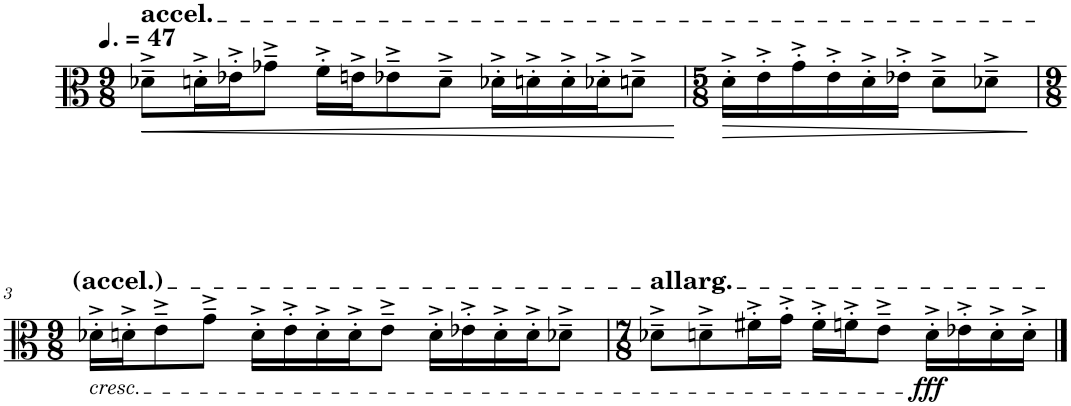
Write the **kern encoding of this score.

**kern	**dynam
*part1	*part1
*staff1	*staff1
*I"Viola	*
*I'Vla.	*
*clefC3	*
*k[]	*
*M9/8	*
*MM71	*
=1	=1
!LO:TX:a:t=accel.	!
!	!LO:HP:b
8d-X~^\L	<
16dn'^\L	.
16e-X'^\J	.
8g-X~^\J	.
16f'^\LL	.
16en^\J	.
8e-X~^\	.
8d~^\J	.
16d-X'^\LL	.
16dn'^\	.
16d'^\	.
16d-X'^\J	.
8dn~^\J	.
.	[
=2	=2
*M5/8	*
!	!LO:HP:b
16d'^\LL	>
16e'^\	.
16g'^\	.
16e'^\	.
16d'^\	.
16e-X'^\JJ	.
8d~^\L	.
8d-X~^\J	.
.	]
!!LO:LB:g=z
=3	=3
*M9/8	*
!LO:TX:b:i:t=cresc.	!
16d-X'^\LL	.
16dn'^\J	.
8e~^\	.
8g~^\J	.
16d'^\LL	.
16e'^\	.
16d'^\	.
16d'^\J	.
8e~^\J	.
16d'^\LL	.
16e-X'^\	.
16d'^\	.
16d'^\J	.
8d-X~^\J	.
=4	=4
*M7/8	*
!LO:TX:a:t=allarg.	!
8d-X~^\L	.
8dn~^\	.
16f#X'^\L	.
16g'^\JJ	.
16f#'^\LL	.
16fn'^\J	.
8e~^\J	.
!	!LO:DY:b
16d'^\LL	fff
16e-X'^\	.
16d'^\	.
16d'^\JJ	.
==	==
*-	*-
